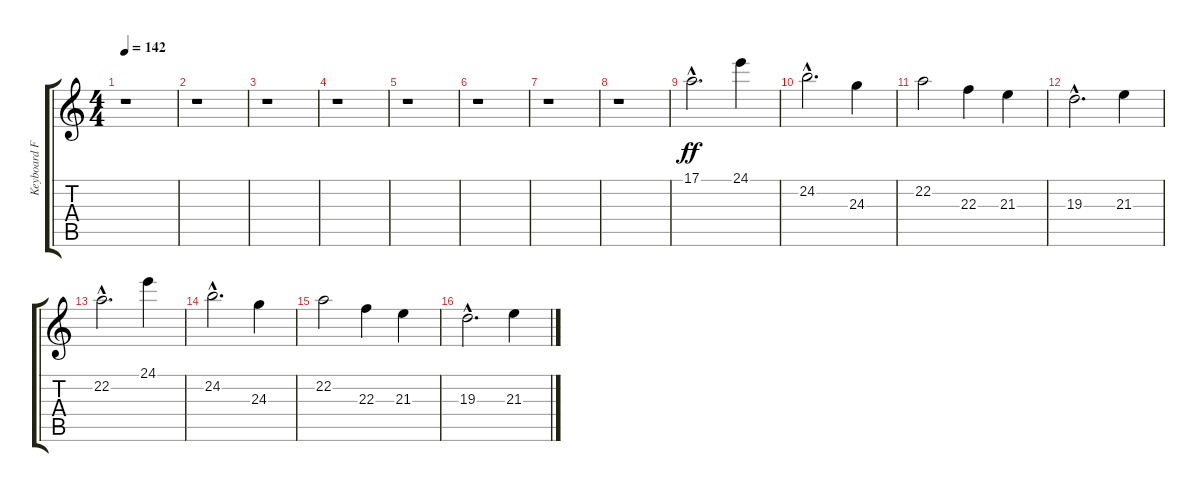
\track ("Keyboard FX" "Keyboard F") {instrument fx5brightness}
\staff {score tabs}
\tuning (E4 B3 G3 D3 A2 E2) {hide}
\ts (4 4)
\tempo 142
\clef g2
\ks c
r.1{dy ff} |
r.1 |
r.1 |
r.1 |
r.1 |
r.1 |
r.1 |
r.1 |
17.1{hac}.2{d} 24.1.4 |
24.2{hac}.2{d} 24.3.4 |
22.2.2 22.3.4 21.3.4 |
19.3{hac}.2{d} 21.3.4 |
22.2{hac}.2{d} 24.1.4 |
24.2{hac}.2{d} 24.3.4 |
22.2.2 22.3.4 21.3.4 |
19.3{hac}.2{d} 21.3.4
